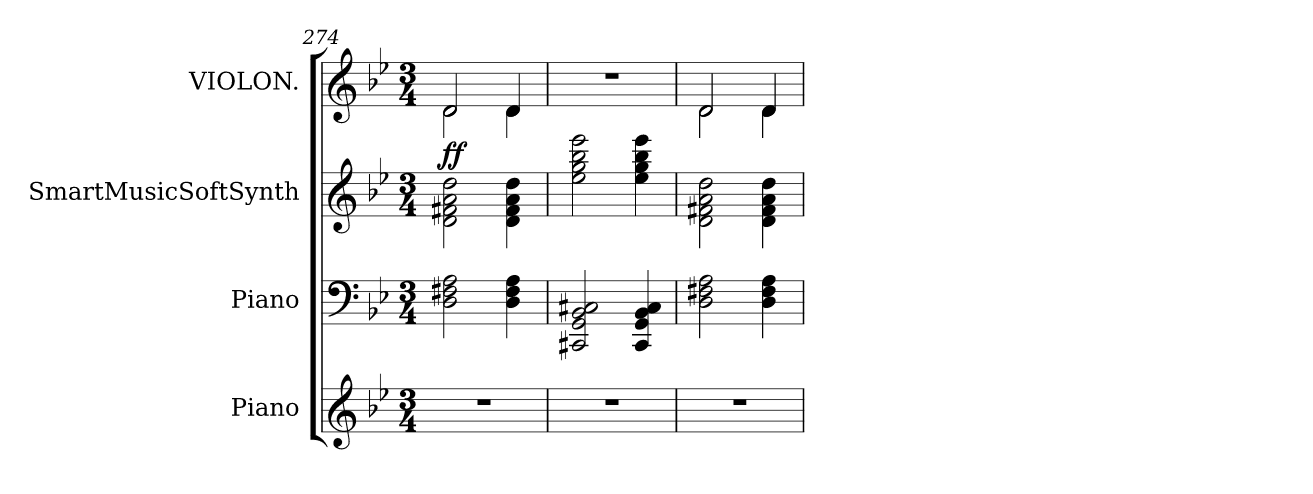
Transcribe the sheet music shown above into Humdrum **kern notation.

**kern	**kern	**kern	**kern	**dynam
*part4	*part3	*part2	*part1	*part1
*staff4	*staff3	*staff2	*staff1	*staff1
*I"Piano	*I"Piano	*I"SmartMusicSoftSynth	*I"VIOLON.	*
*I'P.	*	*	*	*
!!LO:LB:g=z
*clefG2	*clefF4	*clefG2	*clefG2	*
*k[b-e-]	*k[b-e-]	*k[b-e-]	*k[b-e-]	*
*M3/4	*M3/4	*M3/4	*M3/4	*
=274	=274	=274	=274	=274
*	*	*	*^	*
2.r	2D\ 2F#X\ 2A\	2d\ 2f#X\ 2a\ 2dd\	2d/	2d\	ff
.	4D\ 4F#\ 4A\	4d\ 4f#\ 4a\ 4dd\	4d/	4d\	.
*	*	*	*v	*v	*
=275	=275	=275	=275	=275
2.r	2CC#X/ 2GG/ 2BB-/ 2C#X/	2ee-\ 2gg\ 2bb-\ 2eee-\	2.r	.
.	4CC#/ 4GG/ 4BB-/ 4C#/	4ee-\ 4gg\ 4bb-\ 4eee-\	.	.
=276	=276	=276	=276	=276
*	*	*	*^	*
2.r	2D\ 2F#X\ 2A\	2d\ 2f#X\ 2a\ 2dd\	2d/	2d\	.
.	4D\ 4F#\ 4A\	4d\ 4f#\ 4a\ 4dd\	4d/	4d\	.
*	*	*	*v	*v	*
=	=	=	=	=
*-	*-	*-	*-	*-
